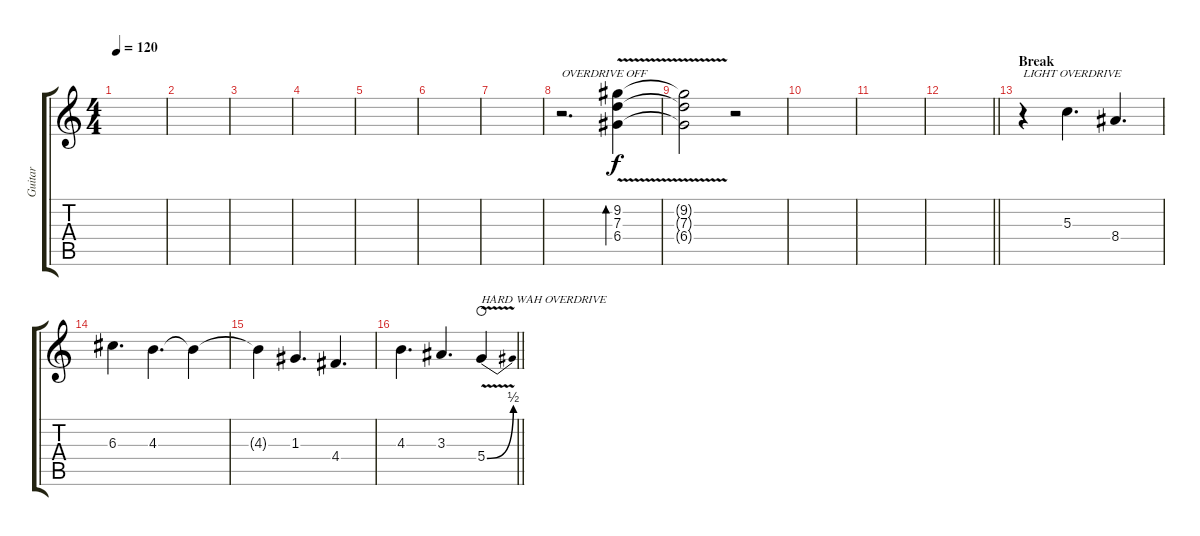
\track ("Guitar" "Guitar") {instrument overdrivenguitar}
\staff {score tabs}
\tuning (E4 B3 G3 D3 A2 E2) {hide}
\ts (4 4)
\tempo 120
\clef g2
\ks c
|
|
|
|
|
|
|
r.2{d txt "OVERDRIVE OFF" instrument electricguitarclean} (9.2{v} 7.3{v} 6.4{v}).4{bd 480} |
(9.2{t} 7.3{t} 6.4{t}).2 r.2 |
|
|
\barLineRight lightlight
|
\section ("" "Break")
r.4{txt "LIGHT OVERDRIVE" instrument overdrivenguitar} 5.3.4{d} 8.4.4{d} |
6.3.4{d} 4.3.4{d} 4.3{t}.4 |
4.3{t}.4 1.3.4{d} 4.4.4{d} |
\barLineRight lightlight
4.3.4{d} 3.3.4{d} 5.4{be (bend 0 0 60 2) v}.4{txt "HARD WAH OVERDRIVE" instrument overdrivenguitar waho}
